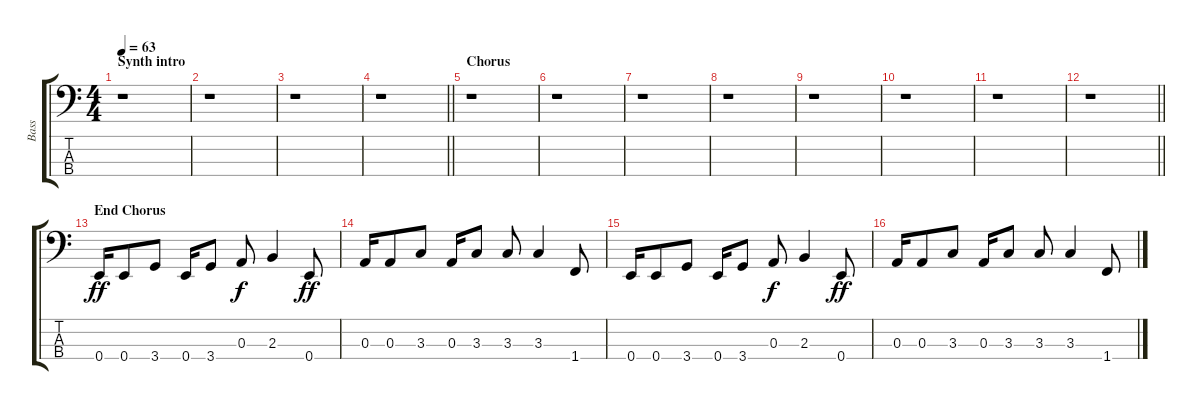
\track ("Bass" "Bass") {instrument electricbassfinger}
\staff {score tabs}
\tuning (G2 D2 A1 E1) {hide}
\ts (4 4)
\section ("" "Synth intro")
\tempo 63
\clef f4
\ks c
r.1{dy f} |
r.1 |
r.1 |
\barLineRight lightlight
r.1 |
\section ("" "Chorus")
r.1 |
r.1 |
r.1 |
r.1 |
r.1 |
r.1 |
r.1 |
\barLineRight lightlight
r.1 |
\section ("" "End Chorus")
0.4.16{dy ff} 0.4.8 3.4.8 0.4.16 3.4.8 0.3.8{dy f} 2.3.4 0.4.8{dy ff} |
0.3.16 0.3.8 3.3.8 0.3.16 3.3.8 3.3.8 3.3.4 1.4.8 |
0.4.16 0.4.8 3.4.8 0.4.16 3.4.8 0.3.8{dy f} 2.3.4 0.4.8{dy ff} |
0.3.16 0.3.8 3.3.8 0.3.16 3.3.8 3.3.8 3.3.4 1.4.8
